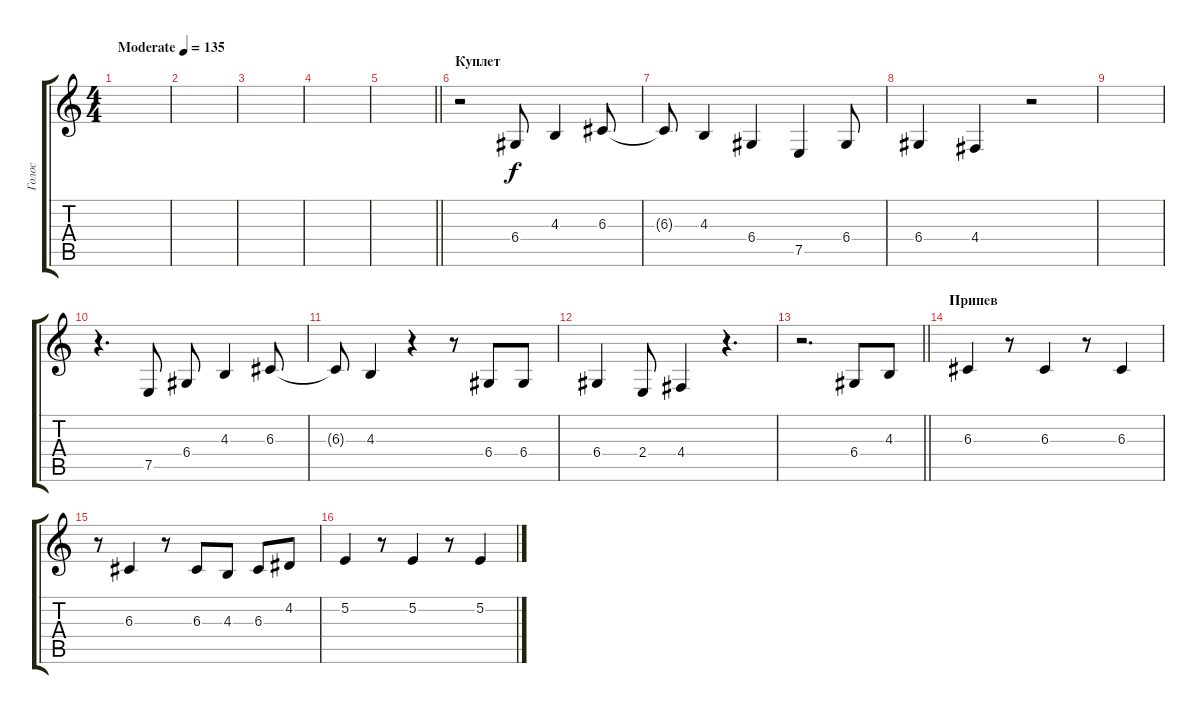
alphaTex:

\track ("Голос" "Голос") {instrument honkytonkpiano}
\staff {score tabs}
\tuning (E4 B3 G3 D3 A2 E2) {hide}
\ts (4 4)
\tempo (135 "Moderate")
\clef g2
\ks c
|
|
|
|
\barLineRight lightlight
|
\section ("" "Куплет")
r.2 6.4.8 4.3.4 6.3.8 |
6.3{t}.8 4.3.4 6.4.4 7.5.4 6.4.8 |
6.4.4 4.4.4 r.2 |
|
r.4{d} 7.5.8 6.4.8 4.3.4 6.3.8 |
6.3{t}.8 4.3.4 r.4 r.8 6.4.8 6.4.8 |
6.4.4 2.4.8 4.4.4 r.4{d} |
\barLineRight lightlight
r.2{d} 6.4.8 4.3.8 |
\section ("" "Припев")
6.3.4 r.8 6.3.4 r.8 6.3.4 |
r.8 6.3.4 r.8 6.3.8 4.3.8 6.3.8 4.2.8 |
5.2.4 r.8 5.2.4 r.8 5.2.4
